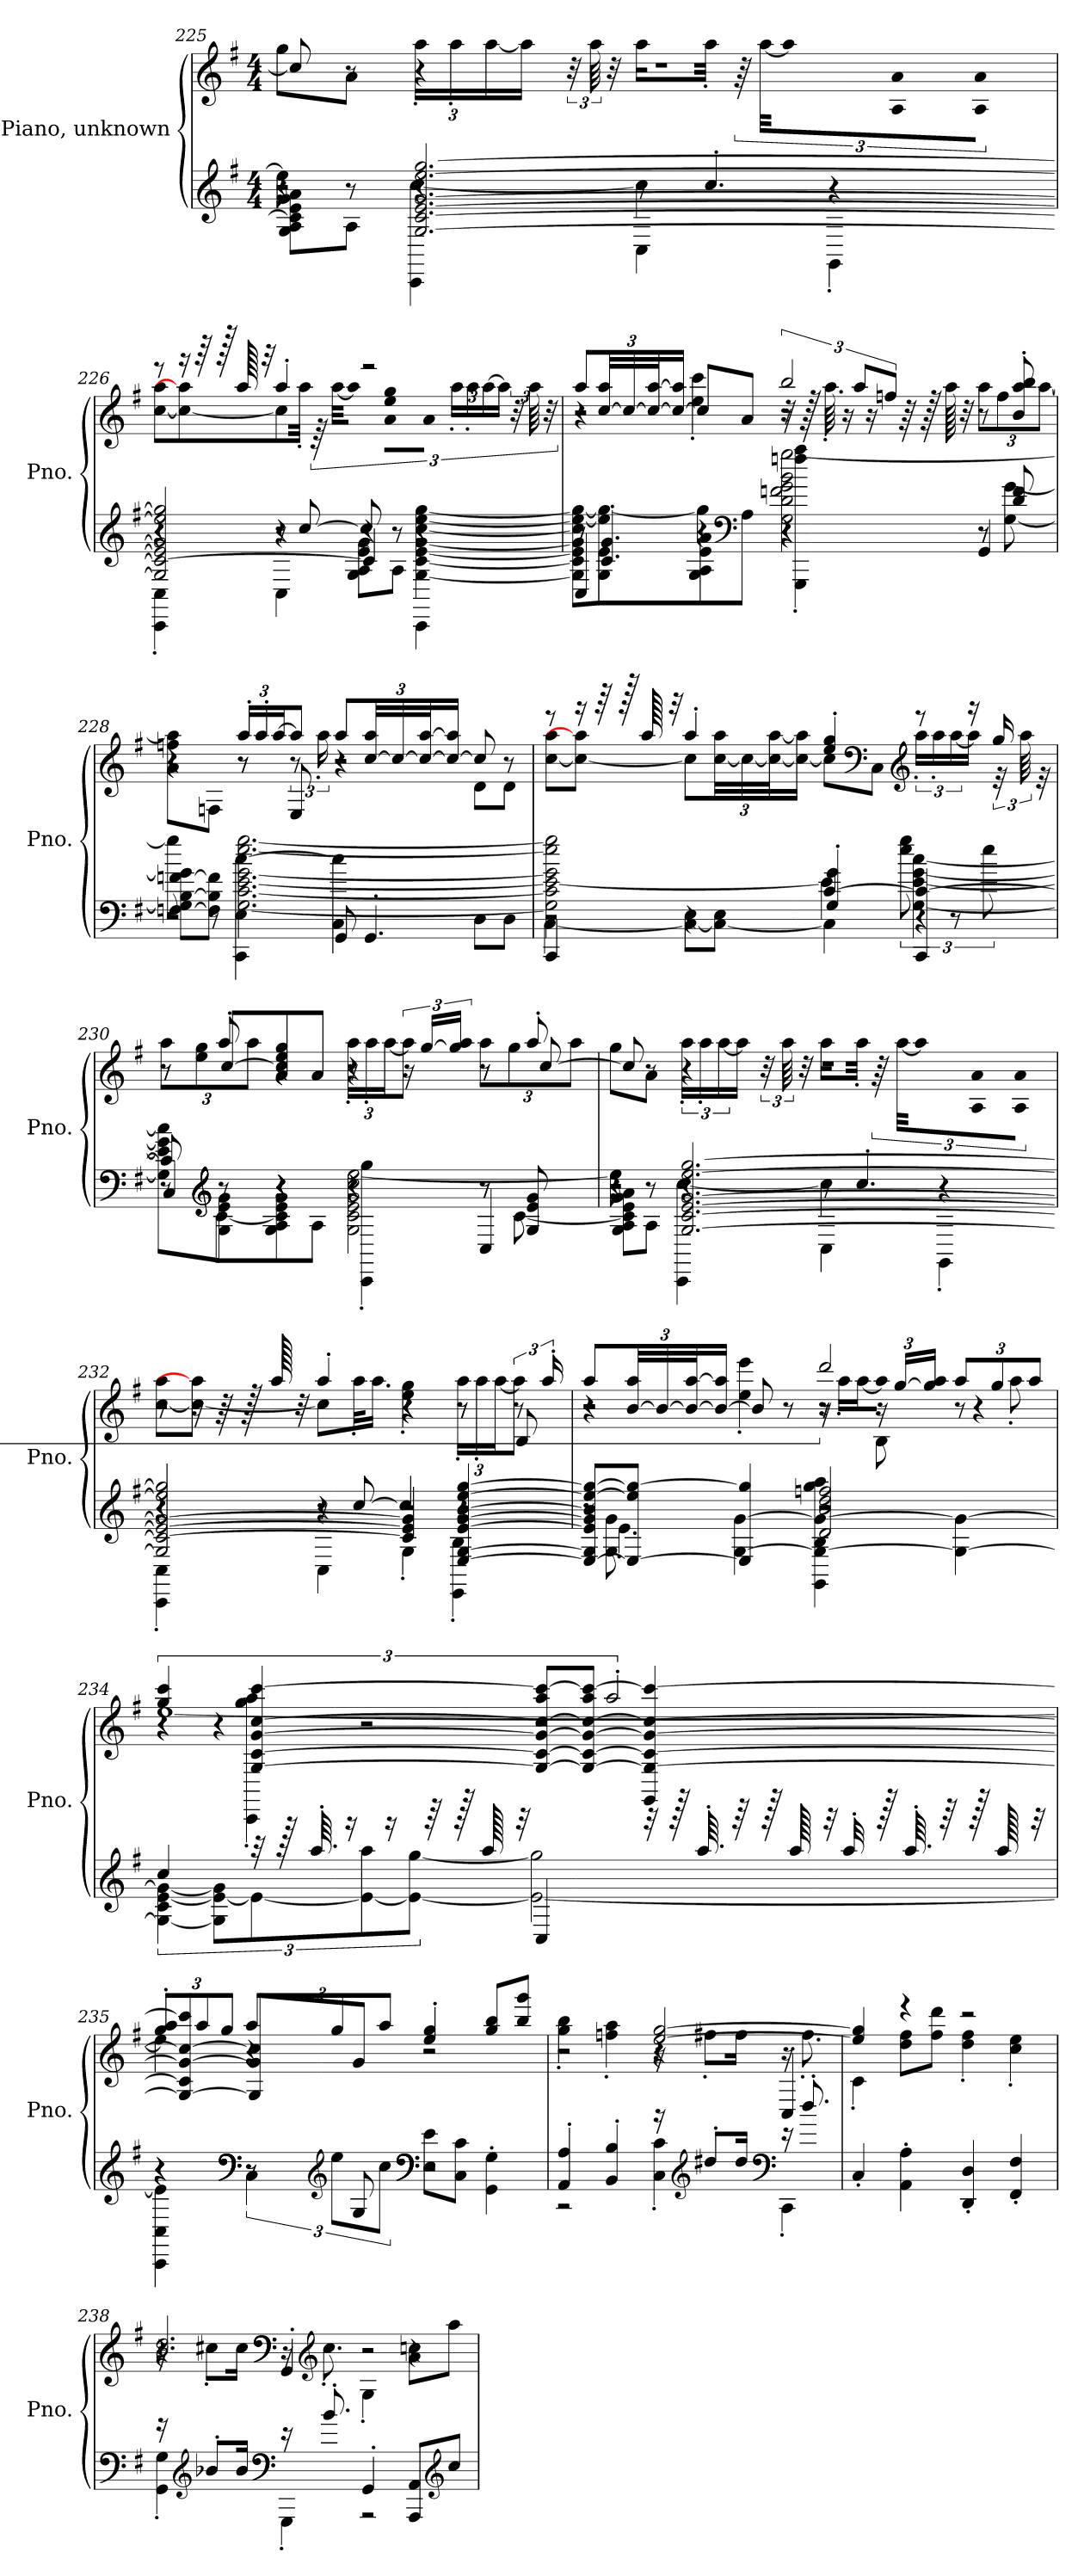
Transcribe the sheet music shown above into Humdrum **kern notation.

**kern	**kern
*part1	*part1
*staff2	*staff1
*I"Piano, unknown	*
*I'Pno.	*
*clefG2	*clefG2
*k[f#]	*k[f#]
*M4/4	*M4/4
=225	=225
*^	*^
*	*^	*	*^
*	*	*^	*	*	*
4r	8ee\]	2r	8G\ 8A\ 8c\] 8e\ 8g\ 8a\L	1r	8gg\L	8cc/]
.	8r	.	8A\J	.	8a\J	8r
*	*	*	*	*	*Xbrackettup	*
[2.G/ [2.c/ [2.e/ [2.g/ [2.ee/ [2.gg/	4r	.	4CC\ [4cc\	.	24aa'\LL	4r
.	.	.	.	.	24aa'\	.
.	.	.	.	.	[24aa\	.
.	.	.	.	.	16aa\JJ]	.
*	*	*	*	*	*brackettup	*
.	.	.	.	.	48r	.
.	.	.	.	.	96aa\	.
.	.	.	.	.	32r	.
.	4C\	8r	4cc\]	.	8aa\L	2r
.	.	4.cc'/	.	.	32aa'\Jkk	.
.	.	.	.	.	96r	.
.	.	.	.	.	[48aa\KLL	.
.	.	.	.	.	16aa\J]	.
.	4r	.	4GG'\	.	8A\ 8a\	.
.	.	.	.	.	8A\ 8a\J	.
*	*	*	*	*	*v	*v
!!LO:LB:g=z
=226	=226	=226	=226	=226	=226
2G/] 2c/_ 2e/] 2g/] 2ee/] 2gg/]	4r	4r	4CC\' 4C\'	8r	[8cc\ 8aa\L
.	.	.	.	16r	8cc\_ 8aa\]
.	.	.	.	64r	.
.	.	.	.	128r	.
.	.	.	.	128aa/	.
.	.	.	.	32r	.
.	4C\	8r	4r	4aa'/	8cc\]
.	.	[8cc/	.	.	32aa'\Jkk
.	.	.	.	.	96r
.	.	.	.	.	[48aa\KLL
.	.	.	.	.	16aa\JJ]
4c/]	4r	8cc/]	8G\ 8A\ 8e\ 8g\L	2r	8a\ 8ee\ 8gg\L
.	.	8r	8A\J	.	8a\J
*	*	*	*	*	*Xbrackettup
4r	[4G\ [4c\ [4e\ [4g\ [4cc\ [4ee\ [4gg\	4r	4CC\	.	24aa'\LL
.	.	.	.	.	24aa'\
.	.	.	.	.	[24aa\
.	.	.	.	.	16aa\JJ]
*	*	*	*	*	*brackettup
.	.	.	.	.	48r
.	.	.	.	.	96aa\
.	.	.	.	.	32r
!!LO:LB:g=z
=227	=227	=227	=227	=227	=227
*	*	*	*	*	*^
4C/	8G\] 8c\] 8e\] 8g\] 8cc\] 8ee\_ 8gg\_L	8r	8r	8aa/L	4r	2r
*	*	*	*	*Xbrackettup	*	*
.	8ee\] 8gg\_J	4.c/' 4.g/'	8G\ 8e\L	[48cc/ 48aa/LL	.	.
.	.	.	.	48cc/_	.	.
.	.	.	.	48cc/_ [48aa/J	.	.
.	.	.	.	16cc/_ 16aa/]JJ	.	.
4r	4gg\]	.	8G\ 8A\ 8e\ 8a\	8cc/L]	4ee\' 4ccc\'	.
*clefF4	*	*	*	*	*	*
.	.	.	8A\J	8a/J	.	.
*	*	*	*	*brackettup	*	*
4r	2G\ 2d\ 2fn\ 2g\ 2b\ [2gg\	4r	4GGG\' 4ffn\' 4aa\'	12r	32r	2bb/
.	.	.	.	.	128r	.
.	.	.	.	.	64.aa'\	.
.	.	.	.	.	16r	.
.	.	.	.	12aa/L	.	.
.	.	.	.	.	16r	.
.	.	.	.	12ffn/J	.	.
.	.	.	.	.	64r	.
.	.	.	.	.	128r	.
.	.	.	.	.	128aa\	.
.	.	.	.	.	32r	.
*	*	*	*	*	*Xbrackettup	*
4GG/	.	8r	8r	8r	12aa\L	.
.	.	.	.	.	12ff\	.
.	.	8d/ 8f/	[8G\ [8g\	8b/' 8aa/' 8bb/'	.	.
.	.	.	.	.	[12aa\J	.
*	*	*v	*v	*	*	*
!!LO:LB:g=z	!!	!!
=228	=228	=228	=228	=228	=228
2r	8gg\]	[8Fn\ 8G\] [8B\ [8fn\ 8g\]L	4r	8a\ 8ffn\ 8aa\]L	4r
.	8r	8F\] 8B\] 8f\]J	.	8Fn\J	.
.	[2.G\ [2.c\ [2.e\ [2.g\ [2.ee\ [2.gg\	4CC\ 4E\ [4cc\	24aa'/LL	8r	8r
.	.	.	24aa'/	.	.
.	.	.	[24aa/J	.	.
*	*	*	*	*brackettup	*
.	.	.	8aa/J]	12r	8E/
.	.	.	.	24aa'\	.
8GG/	.	4C\ 4cc\]	8aa/L	4r	2r
*	*	*	*Xbrackettup	*	*
4.GG'/	.	.	[48cc/ 48aa/LL	.	.
.	.	.	48cc/_	.	.
.	.	.	48cc/_ [48aa/J	.	.
.	.	.	16cc/_ 16aa/]JJ	.	.
.	.	8D\L	8cc/]	8d\L	.
.	.	8D\J	8r	8d\J	.
*	*	*	*	*v	*v
!!LO:LB:g=z
=229	=229	=229	=229	=229
*	*	*^	*	*
4CC/	2G\] 2c\] 2e\_ 2g\] 2ee\] 2gg\]	2r	[4C\	8r	[8cc\ 8aa\L
.	.	.	.	16r	8cc\_ 8aa\]J
.	.	.	.	64r	.
.	.	.	.	128r	.
.	.	.	.	128aa/	.
.	.	.	.	32r	.
4r	.	.	8C\_ 8E\L	4aa'/	8cc\L]
.	.	.	8C\_ 8E\J	.	[48cc\ 48aa\LL
.	.	.	.	.	48cc\_
.	.	.	.	.	48cc\_ [48aa\J
.	.	.	.	.	16cc\_ 16aa\]JJ
[4c/	4e\]	4G/' 4g/'	4C\]	4ee/' 4gg/'	8cc\L]
*	*	*	*	*clefF4	*
.	.	.	.	.	8C\J
*	*	*	*	*clefG2	*
4CC/ 4c/_	[4G\ [4e\ [4g\ [4cc\	4r	12ee\ 12gg\	8r	24aa'\LL
.	.	.	.	.	24aa'\
.	.	.	12r	.	[24aa\
.	.	.	.	16r	16aa\JJ]
.	.	.	12ee\	.	.
*	*	*	*	*	*brackettup
.	.	.	.	16gg/	48r
.	.	.	.	.	96aa\
.	.	.	.	.	32r
!!LO:PB:g=z
=230	=230	=230	=230	=230	=230
*	*	*	*	*	*Xbrackettup
*	*	*	*	*	*^
8c/]	8G\] 8e\] 8g\] 8cc\]L	4C/	8r	8r	12aa\L	8r
.	.	.	.	.	12ee\ 12gg\	.
*clefG2	*	*	*	*	*	*
8r	8G\ 8e\ 8g\J	.	[8c\L	8aa'/	.	[8cc/L
.	.	.	.	.	12aa\J	.
4r	4r	4r	8G\ 8A\ 8c\] 8e\ 8g\	4r	4r	8a/ 8cc/] 8ee/ 8gg/
.	.	.	8A\J	.	.	8a/J
4r	2G\ 2c\ 2e\ 2g\ 2cc\ [2ee\	4r	4CC\' 4gg\'	4r	24aa'\LL	8r
.	.	.	.	.	24aa'\	.
.	.	.	.	.	[24aa\J	.
*	*	*	*	*	*	*brackettup
.	.	.	.	.	8aa\J]	24r
.	.	.	.	.	.	[24gg/LL
.	.	.	.	.	.	24gg/] 24aa/JJ
*	*	*	*	*	*Xbrackettup	*
8r	.	4C/	8r	8r	12aa\L	8r
.	.	.	.	.	12gg\	.
8G/ 8e/ 8g/	.	.	[8c\	8aa'/	.	[8cc/
.	.	.	.	.	12aa\J	.
=231	=231	=231	=231	=231	=231	=231
4r	8ee\]	2r	8G\ 8A\ 8c\] 8e\ 8g\ 8a\L	1r	8gg\L	8cc/]
.	8r	.	8A\J	.	8a\J	8r
[2.G/ [2.c/ [2.e/ [2.g/ [2.ee/ [2.gg/	4r	.	4CC\ [4cc\	.	24aa'\LL	4r
.	.	.	.	.	24aa'\	.
.	.	.	.	.	[24aa\	.
.	.	.	.	.	16aa\JJ]	.
*	*	*	*	*	*brackettup	*
.	.	.	.	.	48r	.
.	.	.	.	.	96aa\	.
.	.	.	.	.	32r	.
.	4C\	8r	4cc\]	.	8aa\L	2r
.	.	4.cc'/	.	.	32aa'\Jkk	.
.	.	.	.	.	96r	.
.	.	.	.	.	[48aa\KLL	.
.	.	.	.	.	16aa\J]	.
.	4r	.	4GG'\	.	8A\ 8a\	.
.	.	.	.	.	8A\ 8a\J	.
!!LO:LB:g=z	!!	!!
=232	=232	=232	=232	=232	=232	=232
2G/] 2c/_ 2e/_ 2g/_ 2ee/] 2gg/]	4r	4r	4CC\' 4C\'	8r	[8cc\ 8aa\L	2r
.	.	.	.	16r	8cc\_ 8aa\]J	.
.	.	.	.	64r	.	.
.	.	.	.	128r	.	.
.	.	.	.	128aa/	.	.
.	.	.	.	32r	.	.
.	4C\	8r	4r	4aa'/	8cc\L]	.
.	.	[8cc/	.	.	32aa'\KL	.
.	.	.	.	.	16.aa\JJ	.
4c/] 4e/] 4g/]	2r	4cc/]	4G'\	4r	4ee\' 4gg\'	4r
*	*	*	*	*	*Xbrackettup	*
[4E/ [4G/ [4e/ [4g/ [4b/ [4ee/ [4gg/	.	4r	4EE\' 4B\'	8r	24aa'\LL	8r
.	.	.	.	.	24aa'\	.
.	.	.	.	.	[24aa\J	.
*	*	*	*	*brackettup	*	*
.	.	.	.	12r	8aa\J]	8B/
.	.	.	.	24aa'/	.	.
*	*	*v	*v	*	*	*
!!LO:LB:g=z
=233	=233	=233	=233	=233	=233
*	*	*	*	*	*^
8E/_ 8G/] 8e/] 8g/] 8b/] 8ee/_ 8gg/_L	8r	8r	2r	4r	8aa/L	2r
*	*	*	*	*	*Xbrackettup	*
8E/_ 8ee/] 8gg/_J	4.e'\	8G\ 8g\	.	.	[48b/ 48aa/LL	.
.	.	.	.	.	48b/_	.
.	.	.	.	.	48b/_ [48aa/J	.
.	.	.	.	.	16b/_ 16aa/]JJ	.
4E/] 4gg/]	.	[4G\ [4g\	.	4ee\' 4eee\'	8b/]	.
.	.	.	.	.	8r	.
*	*	*	*	*brackettup	*	*
2d/ 2b/ 2dd/ 2ffn/	2r	4GG\ 4G\_ 4B\ 4g\_ 4gg\ 4aa\	2ddd/	24r	8r	8r
.	.	.	.	24aa'\LL	.	.
.	.	.	.	[24aa\J	.	.
.	.	.	.	8aa\J]	24r	8B\
.	.	.	.	.	[24gg/LL	.
.	.	.	.	.	24gg/] 24aa/JJ	.
*	*	*	*	*	*Xbrackettup	*
.	.	4G\_ 4g\_	.	4r	12aa/L	8r
.	.	.	.	.	12gg/	.
.	.	.	.	.	.	8aa'\
.	.	.	.	.	12aa/J	.
*	*v	*v	*	*	*	*
!!LO:LB:g=z	!!	!!	!!
=234	=234	=234	=234	=234	=234
*	*	*brackettup	*	*	*
4cc/	6G\_ 6c\ [6e\ 6g\_	6gg/ 6ccc/	[1ee	4r	4r
.	12G\] 12e\_ 12g\]L	6r	.	.	.
32r	12e\_	.	.	[4G/ [4c/ [4g/ [4cc/ [4ccc/	4CC\' 4gg\' 4aa\'
128r	.	.	.	.	.
64.aa'/	.	.	.	.	.
16r	.	.	.	.	.
.	12e\_ 12aa\	3r	.	.	.
16r	.	.	.	.	.
.	12e\_ [12gg\J	.	.	.	.
64r	.	.	.	.	.
128r	.	.	.	.	.
128aa/	.	.	.	.	.
32r	.	.	.	.	.
4C/	2e\_ 2gg\]	.	.	8G/_ 8c/_ 8g/_ 8cc/_ 8aa/ 8ccc/_L	2r
.	.	.	.	8G/_ 8c/_ 8g/_ 8cc/_ 8aa/ 8ccc/_J	.
.	.	3aa'/	.	.	.
32r	.	.	.	4GG/ 4G/_ 4c/_ 4g/_ 4cc/_ 4ccc/_	.
128r	.	.	.	.	.
64.aa'/	.	.	.	.	.
64r	.	.	.	.	.
128r	.	.	.	.	.
128aa/	.	.	.	.	.
32r	.	.	.	.	.
32aa'/	.	.	.	.	.
128r	.	.	.	.	.
64.aa'/	.	.	.	.	.
64r	.	.	.	.	.
128r	.	.	.	.	.
128aa/	.	.	.	.	.
32r	.	.	.	.	.
*	*	*v	*v	*v	*v
!!LO:LB:g=z
=235	=235	=235
*	*^	*
*	*	*	*Xbrackettup
*	*	*	*^
*	*	*	*	*^
4r	4r	4CC\ 4C\ 4e\]	12gg/' 12aa/'L	4ee\]	4G/_ 4c/] 4g/_ 4cc/_ 4ccc/]
.	.	.	12aa/	.	.
.	.	.	12gg/J	.	.
*clefF4	*	*	*	*	*
8r	4C\	12r	12aa/L	4r	8G/] 8g/] 8cc/]L
*clefG2	*	*	*	*	*
.	.	12ee\L	12gg/	.	.
8G/	.	.	.	.	8g/J
.	.	12cc\J	12aa/J	.	.
*clefF4	*	*	*	*	*
2r	2r	8E\ 8e\L	4ee/' 4gg/'	2r	2r
.	.	8C\ 8c\J	.	.	.
.	.	4GG\' 4G\'	8gg/ 8bb/L	.	.
.	.	.	8bb/ 8ggg/J	.	.
*	*v	*v	*	*	*
=236	=236	=236	=236	=236
4AA/' 4A/'	2r	2r	4gg\' 4bb\'	2r
4BB/' 4B/'	.	.	4ffn\' 4aa\'	.
16r	4C\' 4c\'	[2ee/ [2gg/	16r	4r
*clefG2	*	*	*	*
8dd#X'/L	.	.	8ff#X'\L	.
16dd#/Jk	.	.	16ff#\Jk	.
*clefF4	*	*	*	*
16r	4CC'\	.	16r	4C'/
8.dd#'/	.	.	8.ff#'\	.
*v	*v	*	*	*
*	*	*v	*v
=237	=237	=237
4C'/	4ee/] 4gg/]	4c'\
4AA\' 4A\'	4r	8dd\ 8ff#\L
.	.	8ff#\ 8ddd\J
4DD/' 4D/'	2r	4dd\' 4ff#\'
4FF#/' 4F#/'	.	4cc\' 4ee\'
!!LO:LB:g=z
=238	=238	=238
*^	*	*^
16r	4GG\' 4G\'	2.b/ 2.dd/	16r	4r
*clefG2	*	*	*	*
8b-X'/L	.	.	8cc#X'\L	.
16b-/Jk	.	.	16cc#\Jk	.
*clefF4	*	*clefF4	*	*
16r	4GGG'\	.	16r	4GG'/
*	*	*clefG2	*	*
8.b-'/	.	.	8.cc#'\	.
4GG'/	2r	.	4G'\	2r
8AAA/ 8AA/L	.	4r	8a\ 8ccn\L	.
*clefG2	*	*	*	*
8cc/J	.	.	8aa\J	.
*v	*v	*	*	*
*	*v	*v	*v
=	=
*-	*-
